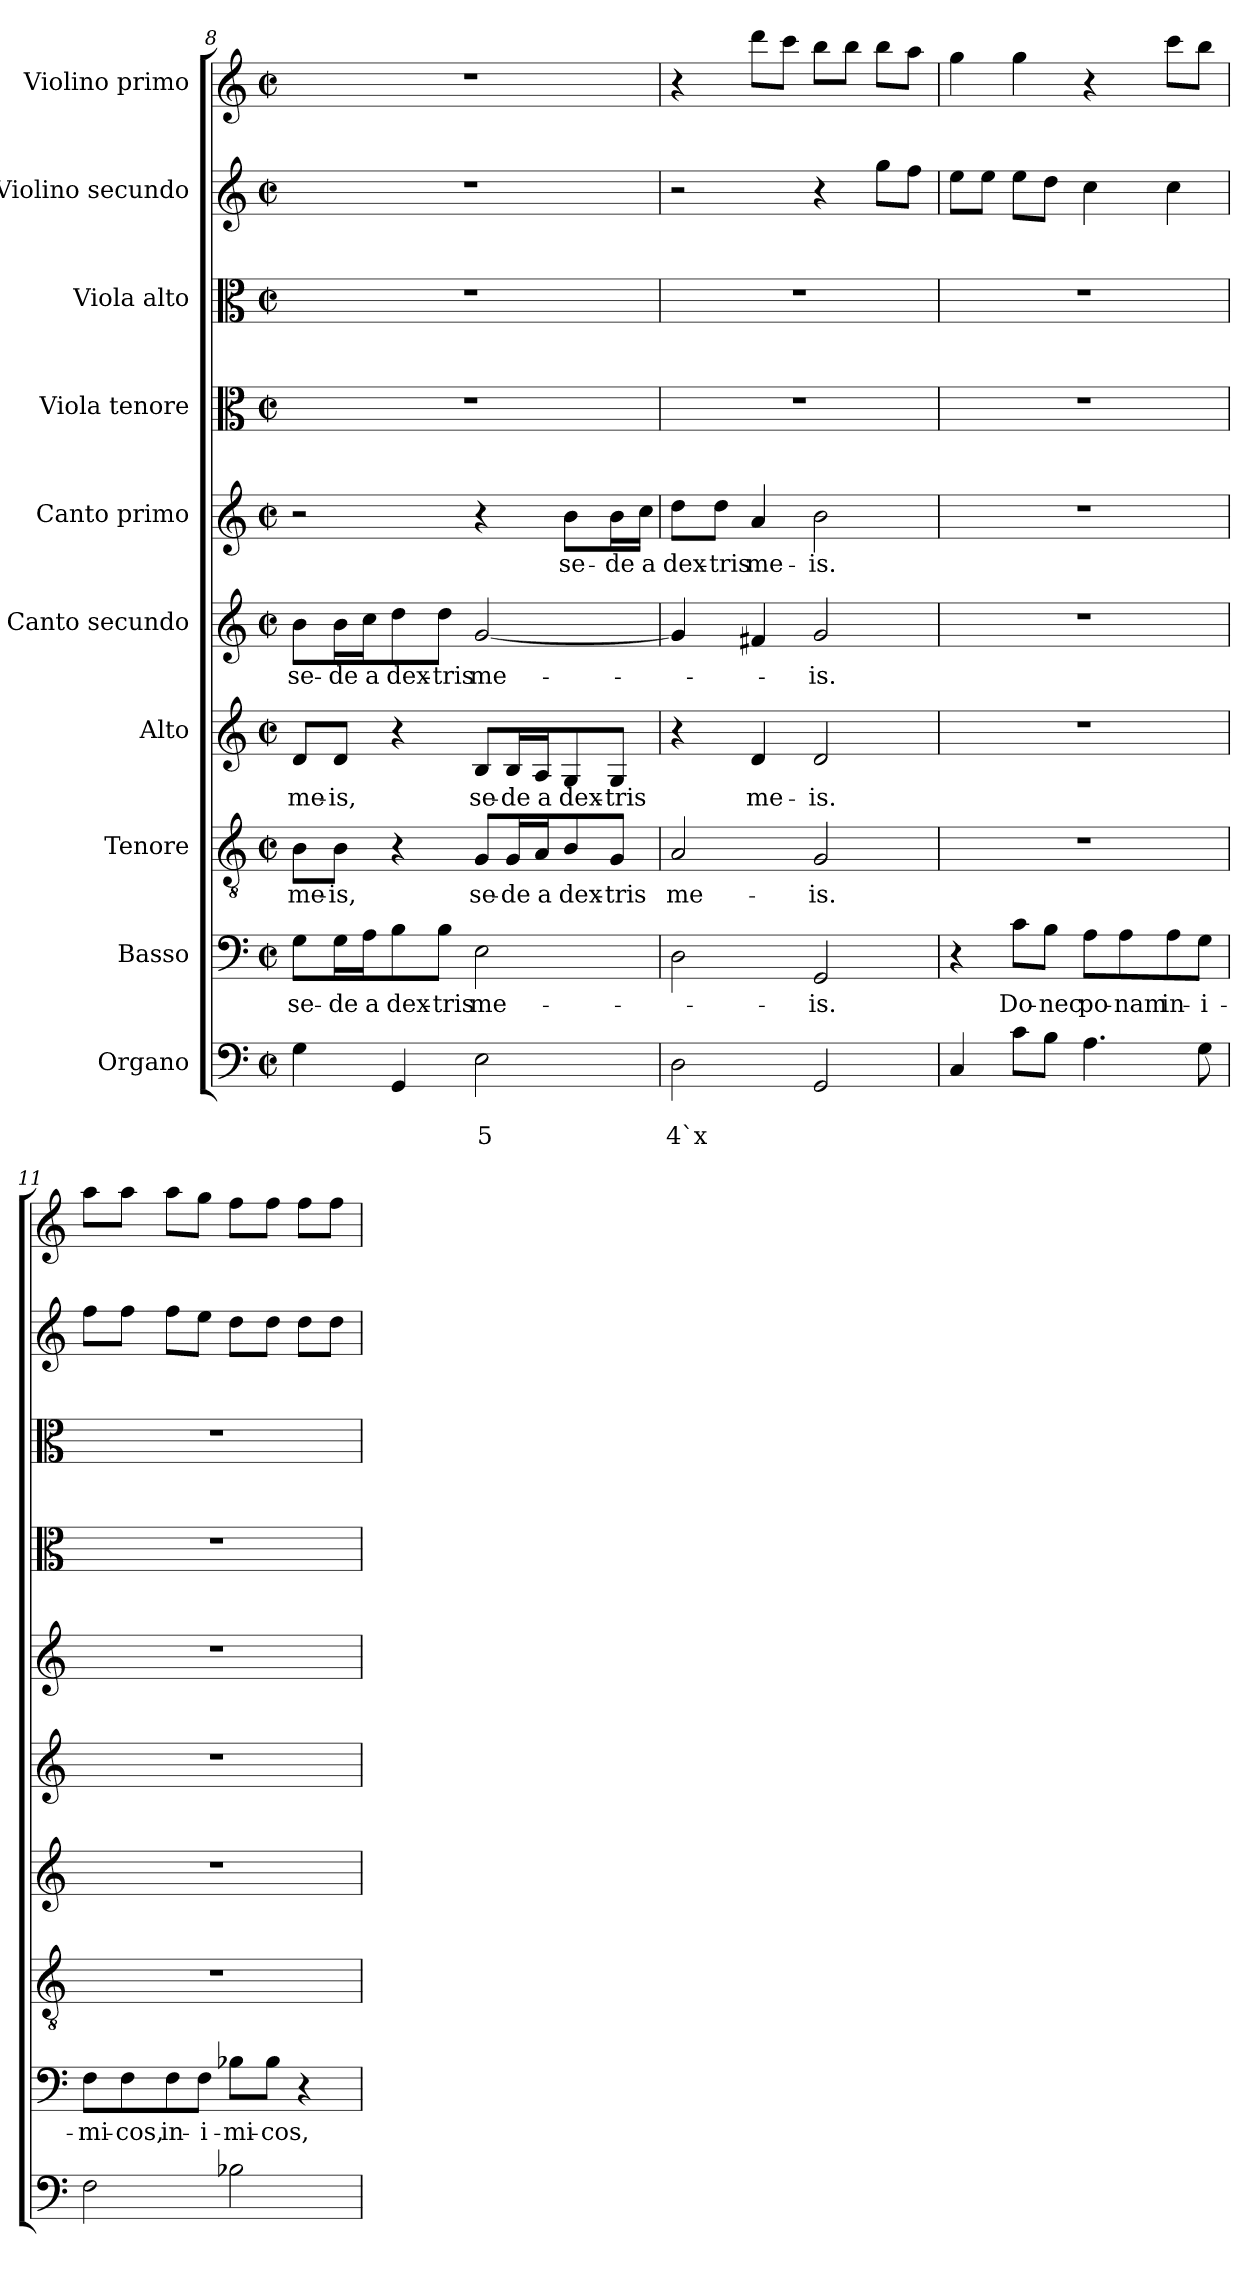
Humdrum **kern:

**kern	**text	**text	**kern	**text	**kern	**text	**kern	**text	**kern	**text	**kern	**text	**kern	**kern	**kern	**kern
*part10	*part10	*part10	*part9	*part9	*part8	*part8	*part7	*part7	*part6	*part6	*part5	*part5	*part4	*part3	*part2	*part1
*staff10	*staff10	*staff10	*staff9	*staff9	*staff8	*staff8	*staff7	*staff7	*staff6	*staff6	*staff5	*staff5	*staff4	*staff3	*staff2	*staff1
*I"Organo	*	*	*I"Basso	*	*I"Tenore	*	*I"Alto	*	*I"Canto secundo	*	*I"Canto primo	*	*I"Viola tenore	*I"Viola alto	*I"Violino secundo	*I"Violino primo
*clefF4	*	*	*clefF4	*	*clefGv2	*	*clefG2	*	*clefG2	*	*clefG2	*	*clefC3	*clefC3	*clefG2	*clefG2
*k[]	*	*	*k[]	*	*k[]	*	*k[]	*	*k[]	*	*k[]	*	*k[]	*k[]	*k[]	*k[]
*C:	*	*	*C:	*	*C:	*	*C:	*	*C:	*	*C:	*	*C:	*C:	*C:	*C:
*M2/2	*	*	*M2/2	*	*M2/2	*	*M2/2	*	*M2/2	*	*M2/2	*	*M2/2	*M2/2	*M2/2	*M2/2
*met(c|)	*	*	*met(c|)	*	*met(c|)	*	*met(c|)	*	*met(c|)	*	*met(c|)	*	*met(c|)	*met(c|)	*met(c|)	*met(c|)
=8	=8	=8	=8	=8	=8	=8	=8	=8	=8	=8	=8	=8	=8	=8	=8	=8
!	!	!	!	!LO:LY:b	!	!LO:LY:b	!	!LO:LY:b	!	!LO:LY:b	!	!	!	!	!	!
4G\	.	.	8G\L	se-	8B\L	me-	8d/L	me-	8b\L	se-	2r	.	1r	1r	1r	1r
!	!	!	!	!LO:LY:b	!	!LO:LY:b	!	!LO:LY:b	!	!LO:LY:b	!	!	!	!	!	!
.	.	.	16G\L	-de	8B\J	-is,	8d/J	-is,	16b\L	-de	.	.	.	.	.	.
!	!	!	!	!LO:LY:b	!	!	!	!	!	!LO:LY:b	!	!	!	!	!	!
.	.	.	16A\J	a	.	.	.	.	16cc\J	a	.	.	.	.	.	.
!	!	!	!	!LO:LY:b	!	!	!	!	!	!LO:LY:b	!	!	!	!	!	!
4GG/	.	.	8B\	dex-	4r	.	4r	.	8dd\	dex-	.	.	.	.	.	.
!	!	!	!	!LO:LY:b	!	!	!	!	!	!LO:LY:b	!	!	!	!	!	!
.	.	.	8B\J	-tris	.	.	.	.	8dd\J	-tris	.	.	.	.	.	.
!	!	!LO:LY:b	!	!LO:LY:b	!	!LO:LY:b	!	!LO:LY:b	!	!LO:LY:b	!	!	!	!	!	!
2E\	.	5	2E\	me-	8G/L	se-	8B/L	se-	[2g/	me-	4r	.	.	.	.	.
!	!	!	!	!	!	!LO:LY:b	!	!LO:LY:b	!	!	!	!	!	!	!	!
.	.	.	.	.	16G/L	-de	16B/L	-de	.	.	.	.	.	.	.	.
!	!	!	!	!	!	!LO:LY:b	!	!LO:LY:b	!	!	!	!	!	!	!	!
.	.	.	.	.	16A/J	a	16A/J	a	.	.	.	.	.	.	.	.
!	!	!	!	!	!	!LO:LY:b	!	!LO:LY:b	!	!	!	!LO:LY:b	!	!	!	!
.	.	.	.	.	8B/	dex-	8G/	dex-	.	.	8b\L	se-	.	.	.	.
!	!	!	!	!	!	!LO:LY:b	!	!LO:LY:b	!	!	!	!LO:LY:b	!	!	!	!
.	.	.	.	.	8G/J	-tris	8G/J	-tris	.	.	16b\L	-de	.	.	.	.
!	!	!	!	!	!	!	!	!	!	!	!	!LO:LY:b	!	!	!	!
.	.	.	.	.	.	.	.	.	.	.	16cc\JJ	a	.	.	.	.
!!LO:PB:g=z
=9	=9	=9	=9	=9	=9	=9	=9	=9	=9	=9	=9	=9	=9	=9	=9	=9
!	!	!LO:LY:b	!	!	!	!LO:LY:b	!	!	!	!	!	!LO:LY:b	!	!	!	!
2D\	.	4`x	2D\	.	2A/	me-	4r	.	4g/]	.	8dd\L	dex-	1r	1r	2r	4r
!	!	!	!	!	!	!	!	!	!	!	!	!LO:LY:b	!	!	!	!
.	.	.	.	.	.	.	.	.	.	.	8dd\J	-tris	.	.	.	.
!	!	!	!	!	!	!	!	!LO:LY:b	!	!	!	!LO:LY:b	!	!	!	!
.	.	.	.	.	.	.	4d/	me-	4f#X/	.	4a/	me-	.	.	.	8ddd\L
.	.	.	.	.	.	.	.	.	.	.	.	.	.	.	.	8ccc\J
!	!	!	!	!LO:LY:b	!	!LO:LY:b	!	!LO:LY:b	!	!LO:LY:b	!	!LO:LY:b	!	!	!	!
2GG/	.	.	2GG/	-is.	2G/	-is.	2d/	-is.	2g/	-is.	2b\	-is.	.	.	4r	8bb\L
.	.	.	.	.	.	.	.	.	.	.	.	.	.	.	.	8bb\J
.	.	.	.	.	.	.	.	.	.	.	.	.	.	.	8gg\L	8bb\L
.	.	.	.	.	.	.	.	.	.	.	.	.	.	.	8ff\J	8aa\J
=10	=10	=10	=10	=10	=10	=10	=10	=10	=10	=10	=10	=10	=10	=10	=10	=10
4C/	.	.	4r	.	1r	.	1r	.	1r	.	1r	.	1r	1r	8ee\L	4gg\
.	.	.	.	.	.	.	.	.	.	.	.	.	.	.	8ee\J	.
!	!	!	!	!LO:LY:b	!	!	!	!	!	!	!	!	!	!	!	!
8c\L	.	.	8c\L	Do-	.	.	.	.	.	.	.	.	.	.	8ee\L	4gg\
!	!	!	!	!LO:LY:b	!	!	!	!	!	!	!	!	!	!	!	!
8B\J	.	.	8B\J	-nec	.	.	.	.	.	.	.	.	.	.	8dd\J	.
!	!	!	!	!LO:LY:b	!	!	!	!	!	!	!	!	!	!	!	!
4.A\	.	.	8A\L	po-	.	.	.	.	.	.	.	.	.	.	4cc\	4r
!	!	!	!	!LO:LY:b	!	!	!	!	!	!	!	!	!	!	!	!
.	.	.	8A\	-nam	.	.	.	.	.	.	.	.	.	.	.	.
!	!	!	!	!LO:LY:b	!	!	!	!	!	!	!	!	!	!	!	!
.	.	.	8A\	in-	.	.	.	.	.	.	.	.	.	.	4cc\	8ccc\L
!	!	!	!	!LO:LY:b	!	!	!	!	!	!	!	!	!	!	!	!
8G\	.	.	8G\J	-i-	.	.	.	.	.	.	.	.	.	.	.	8bb\J
=11	=11	=11	=11	=11	=11	=11	=11	=11	=11	=11	=11	=11	=11	=11	=11	=11
!	!	!	!	!LO:LY:b	!	!	!	!	!	!	!	!	!	!	!	!
2F\	.	.	8F\L	-mi-	1r	.	1r	.	1r	.	1r	.	1r	1r	8ff\L	8aa\L
!	!	!	!	!LO:LY:b	!	!	!	!	!	!	!	!	!	!	!	!
.	.	.	8F\	-cos,	.	.	.	.	.	.	.	.	.	.	8ff\J	8aa\J
!	!	!	!	!LO:LY:b	!	!	!	!	!	!	!	!	!	!	!	!
.	.	.	8F\	in-	.	.	.	.	.	.	.	.	.	.	8ff\L	8aa\L
!	!	!	!	!LO:LY:b	!	!	!	!	!	!	!	!	!	!	!	!
.	.	.	8F\J	-i-	.	.	.	.	.	.	.	.	.	.	8ee\J	8gg\J
!	!	!	!	!LO:LY:b	!	!	!	!	!	!	!	!	!	!	!	!
2B-X\	.	.	8B-X\L	-mi-	.	.	.	.	.	.	.	.	.	.	8dd\L	8ff\L
!	!	!	!	!LO:LY:b	!	!	!	!	!	!	!	!	!	!	!	!
.	.	.	8B-\J	-cos,	.	.	.	.	.	.	.	.	.	.	8dd\J	8ff\J
.	.	.	4r	.	.	.	.	.	.	.	.	.	.	.	8dd\L	8ff\L
.	.	.	.	.	.	.	.	.	.	.	.	.	.	.	8dd\J	8ff\J
=	=	=	=	=	=	=	=	=	=	=	=	=	=	=	=	=
*-	*-	*-	*-	*-	*-	*-	*-	*-	*-	*-	*-	*-	*-	*-	*-	*-
